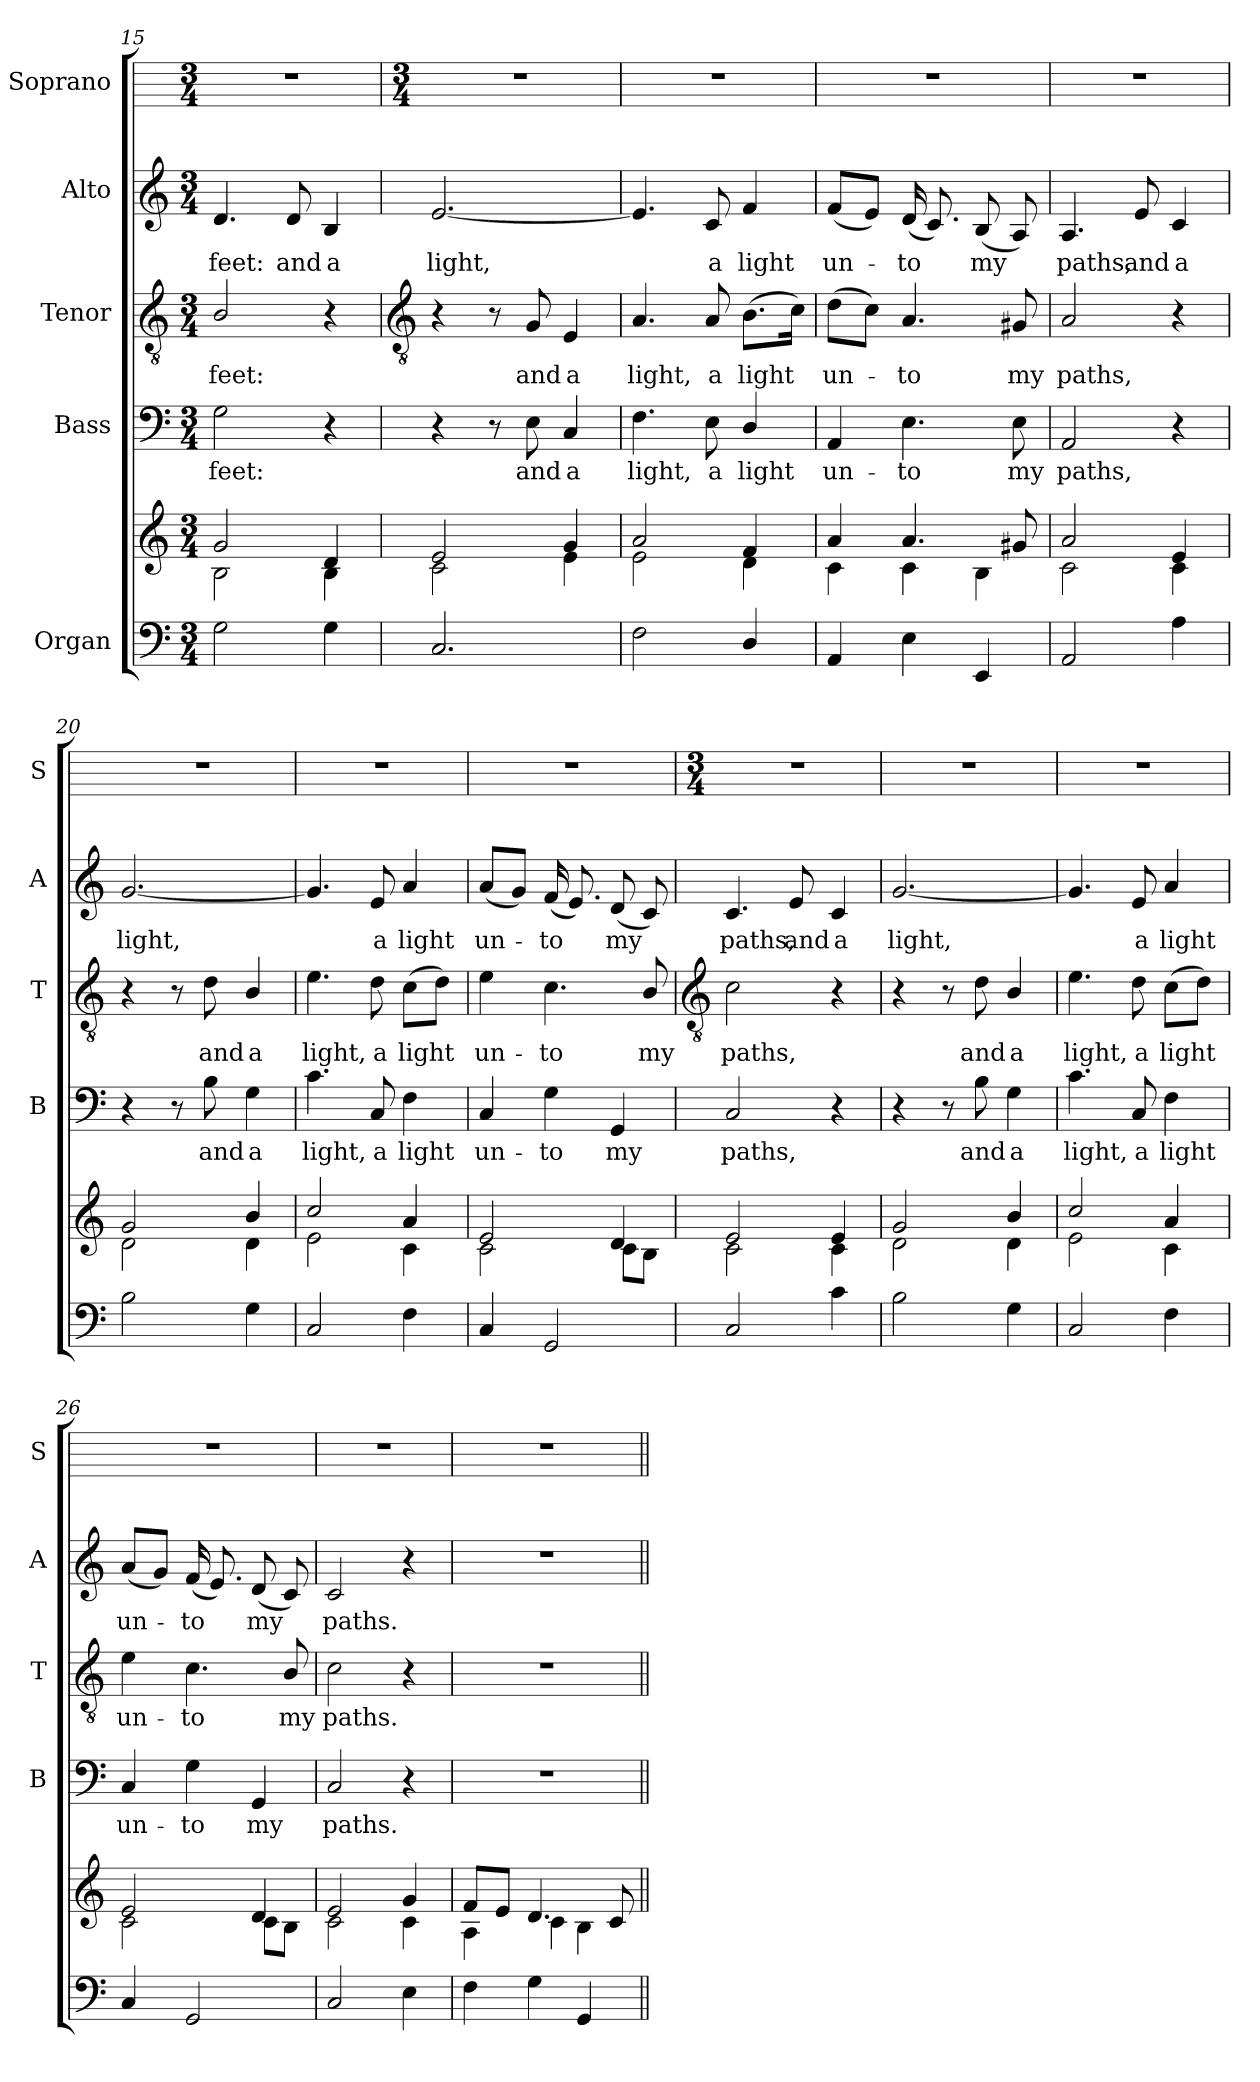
**kern	**kern	**kern	**text	**kern	**text	**kern	**text	**kern
*part5	*part5	*part4	*part4	*part3	*part3	*part2	*part2	*part1
*staff6	*staff5	*staff4	*staff4	*staff3	*staff3	*staff2	*staff2	*staff1
*I"Organ	*	*I"Bass	*	*I"Tenor	*	*I"Alto	*	*I"Soprano
*	*	*I'B	*	*I'T	*	*I'A	*	*I'S
*clefF4	*clefG2	*clefF4	*	*clefGv2	*	*clefG2	*	*
*k[]	*k[]	*k[]	*	*k[]	*	*k[]	*	*
*C:	*C:	*C:	*	*C:	*	*C:	*	*
*M3/4	*M3/4	*M3/4	*	*M3/4	*	*M3/4	*	*M3/4
=15	=15	=15	=15	=15	=15	=15	=15	=15
*	*^	*	*	*	*	*	*	*
!	!	!	!	!LO:LY:b	!	!LO:LY:b	!	!LO:LY:b	!
2G	2g/	2B\	2G	feet:	2B/	feet:	4.d	feet:	2.r
!	!	!	!	!	!	!	!	!LO:LY:b	!
.	.	.	.	.	.	.	8d	and	.
!	!	!	!	!	!	!	!	!LO:LY:b	!
4G	4d/	4B\	4r	.	4r	.	4B	a	.
!!LO:LB:g=z
=16	=16	=16	=16	=16	=16	=16	=16	=16	=16
*	*	*	*	*	*clefGv2	*	*	*	*
*	*	*	*	*	*	*	*	*	*M3/4
!	!	!	!	!	!	!	!	!LO:LY:b	!
2.C	2e/	2c\	4r	.	4r	.	[2.e	light,	2.r
.	.	.	8r	.	8r	.	.	.	.
!	!	!	!	!LO:LY:b	!	!LO:LY:b	!	!	!
.	.	.	8E	and	8G	and	.	.	.
!	!	!	!	!LO:LY:b	!	!LO:LY:b	!	!	!
.	4g/	4e\	4C	a	4E	a	.	.	.
=17	=17	=17	=17	=17	=17	=17	=17	=17	=17
!	!	!	!	!LO:LY:b	!	!LO:LY:b	!	!	!
2F	2a/	2e\	4.F	light,	4.A	light,	4.e]	.	2.r
!	!	!	!	!LO:LY:b	!	!LO:LY:b	!	!LO:LY:b	!
.	.	.	8E	a	8A	a	8c	a	.
!	!	!	!	!LO:LY:b	!	!LO:LY:b	!	!LO:LY:b	!
4D/	4f/	4d\	4D/	light	(>8.BL	light	4f	light	.
.	.	.	.	.	16cJ)	.	.	.	.
=18	=18	=18	=18	=18	=18	=18	=18	=18	=18
!	!	!	!	!LO:LY:b	!	!LO:LY:b	!	!LO:LY:b	!
4AA	4a/	4c\	4AA	un-	(>8dL	un-	(<8fL	un-	2.r
.	.	.	.	.	8cJ)	.	8eJ)	.	.
!	!	!	!	!LO:LY:b	!	!LO:LY:b	!	!LO:LY:b	!
4E	4.a/	4c\	4.E	-to	4.A	to	(<16dLL	to	.
.	.	.	.	.	.	.	8.cJ)	.	.
!	!	!	!	!	!	!	!	!LO:LY:b	!
4EE	.	4B\	.	.	.	.	(<8BL	my	.
!	!	!	!	!LO:LY:b	!	!LO:LY:b	!	!	!
.	8g#X/	.	8E	my	8G#X	my	8AJ)	.	.
=19	=19	=19	=19	=19	=19	=19	=19	=19	=19
!	!	!	!	!LO:LY:b	!	!LO:LY:b	!	!LO:LY:b	!
2AA	2a/	2c\	2AA	paths,	2A	paths,	4.A	paths,	2.r
!	!	!	!	!	!	!	!	!LO:LY:b	!
.	.	.	.	.	.	.	8e	and	.
!	!	!	!	!	!	!	!	!LO:LY:b	!
4A	4e/	4c\	4r	.	4r	.	4c	a	.
=20	=20	=20	=20	=20	=20	=20	=20	=20	=20
!	!	!	!	!	!	!	!	!LO:LY:b	!
2B	2g/	2d\	4r	.	4r	.	[2.g	light,	2.r
.	.	.	8r	.	8r	.	.	.	.
!	!	!	!	!LO:LY:b	!	!LO:LY:b	!	!	!
.	.	.	8B	and	8d	and	.	.	.
!	!	!	!	!LO:LY:b	!	!LO:LY:b	!	!	!
4G	4b/	4d\	4G	a	4B/	a	.	.	.
=21	=21	=21	=21	=21	=21	=21	=21	=21	=21
!	!	!	!	!LO:LY:b	!	!LO:LY:b	!	!	!
2C	2cc/	2e\	4.c	light,	4.e	light,	4.g]	.	2.r
!	!	!	!	!LO:LY:b	!	!LO:LY:b	!	!LO:LY:b	!
.	.	.	8C	a	8d	a	8e	a	.
!	!	!	!	!LO:LY:b	!	!LO:LY:b	!	!LO:LY:b	!
4F	4a/	4c\	4F	light	(>8cL	light	4a	light	.
.	.	.	.	.	8dJ)	.	.	.	.
=22	=22	=22	=22	=22	=22	=22	=22	=22	=22
!	!	!	!	!LO:LY:b	!	!LO:LY:b	!	!LO:LY:b	!
4C	2e/	2c\	4C	un-	4e	un-	(<8aL	un-	2.r
.	.	.	.	.	.	.	8gJ)	.	.
!	!	!	!	!LO:LY:b	!	!LO:LY:b	!	!LO:LY:b	!
2GG	.	.	4G	-to	4.c	-to	(<16fLL	to	.
.	.	.	.	.	.	.	8.eJ)	.	.
!	!	!	!	!LO:LY:b	!	!	!	!LO:LY:b	!
.	4d/	8c\L	4GG	my	.	.	(<8dL	my	.
!	!	!	!	!	!	!LO:LY:b	!	!	!
.	.	8B\J	.	.	8B/	my	8cJ)	.	.
!!LO:LB:g=z
=23	=23	=23	=23	=23	=23	=23	=23	=23	=23
*	*	*	*	*	*clefGv2	*	*	*	*
*	*	*	*	*	*	*	*	*	*M3/4
!	!	!	!	!LO:LY:b	!	!LO:LY:b	!	!LO:LY:b	!
2C	2e/	2c\	2C	paths,	2c	paths,	4.c	paths,	2.r
!	!	!	!	!	!	!	!	!LO:LY:b	!
.	.	.	.	.	.	.	8e	and	.
!	!	!	!	!	!	!	!	!LO:LY:b	!
4c	4e/	4c\	4r	.	4r	.	4c	a	.
=24	=24	=24	=24	=24	=24	=24	=24	=24	=24
!	!	!	!	!	!	!	!	!LO:LY:b	!
2B	2g/	2d\	4r	.	4r	.	[2.g	light,	2.r
.	.	.	8r	.	8r	.	.	.	.
!	!	!	!	!LO:LY:b	!	!LO:LY:b	!	!	!
.	.	.	8B	and	8d	and	.	.	.
!	!	!	!	!LO:LY:b	!	!LO:LY:b	!	!	!
4G	4b/	4d\	4G	a	4B/	a	.	.	.
=25	=25	=25	=25	=25	=25	=25	=25	=25	=25
!	!	!	!	!LO:LY:b	!	!LO:LY:b	!	!	!
2C	2cc/	2e\	4.c	light,	4.e	light,	4.g]	.	2.r
!	!	!	!	!LO:LY:b	!	!LO:LY:b	!	!LO:LY:b	!
.	.	.	8C	a	8d	a	8e	a	.
!	!	!	!	!LO:LY:b	!	!LO:LY:b	!	!LO:LY:b	!
4F	4a/	4c\	4F	light	(>8cL	light	4a	light	.
.	.	.	.	.	8dJ)	.	.	.	.
=26	=26	=26	=26	=26	=26	=26	=26	=26	=26
!	!	!	!	!LO:LY:b	!	!LO:LY:b	!	!LO:LY:b	!
4C	2e/	2c\	4C	un-	4e	un-	(<8aL	un-	2.r
.	.	.	.	.	.	.	8gJ)	.	.
!	!	!	!	!LO:LY:b	!	!LO:LY:b	!	!LO:LY:b	!
2GG	.	.	4G	-to	4.c	-to	(<16fLL	to	.
.	.	.	.	.	.	.	8.eJ)	.	.
!	!	!	!	!LO:LY:b	!	!	!	!LO:LY:b	!
.	4d/	8c\L	4GG	my	.	.	(<8dL	my	.
!	!	!	!	!	!	!LO:LY:b	!	!	!
.	.	8B\J	.	.	8B/	my	8cJ)	.	.
=27	=27	=27	=27	=27	=27	=27	=27	=27	=27
!	!	!	!	!LO:LY:b	!	!LO:LY:b	!	!LO:LY:b	!
2C	2e/	2c\	2C	paths.	2c	paths.	2c	paths.	2.r
4E	4g/	4c\	4r	.	4r	.	4r	.	.
=28	=28	=28	=28	=28	=28	=28	=28	=28	=28
!	!	!	!LO:N:vis=1	!	!LO:N:vis=1	!	!LO:N:vis=1	!	!
4F	8f/L	4A\	2.r	.	2.r	.	2.r	.	2.r
.	8e/J	.	.	.	.	.	.	.	.
4G	4.d/	4c\	.	.	.	.	.	.	.
4GG	.	4B\	.	.	.	.	.	.	.
.	8c/	.	.	.	.	.	.	.	.
*	*v	*v	*	*	*	*	*	*	*
=||	=||	=||	=||	=||	=||	=||	=||	=||
*-	*-	*-	*-	*-	*-	*-	*-	*-
